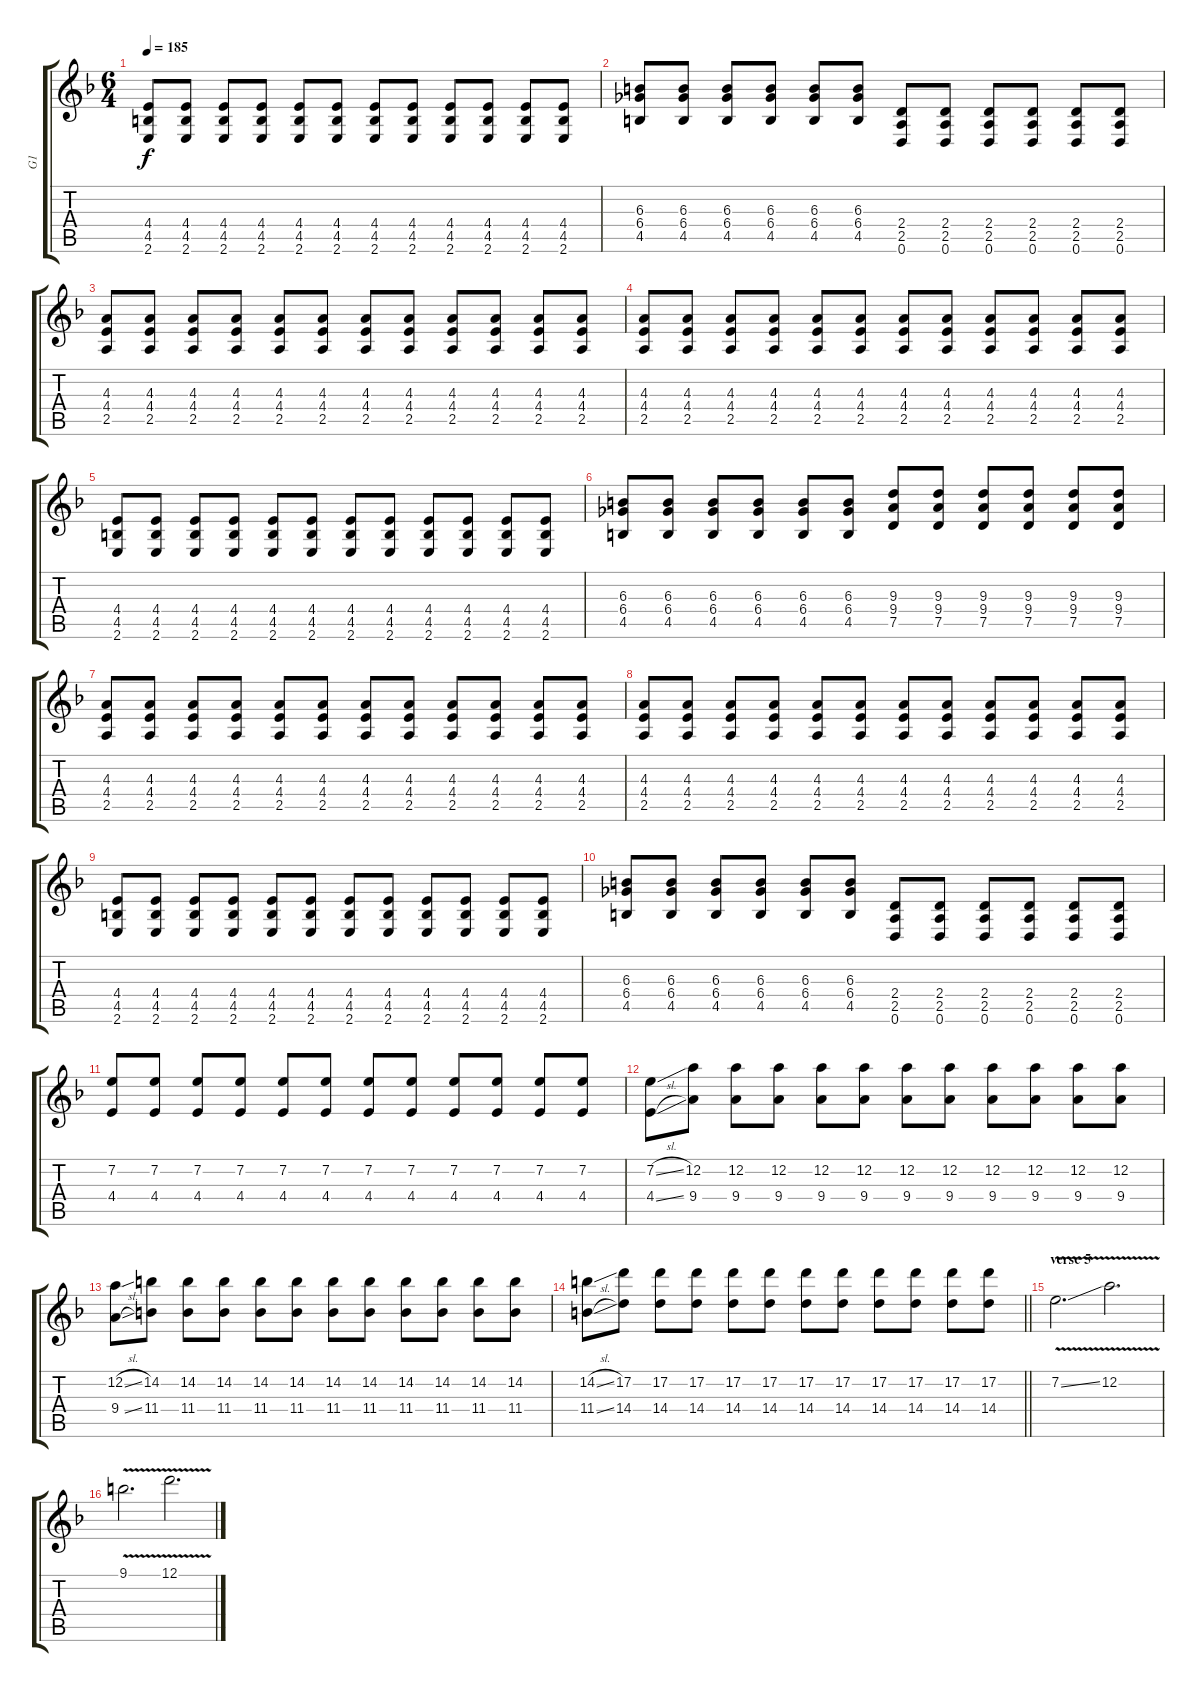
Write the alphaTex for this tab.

\track ("G1" "G1") {instrument distortionguitar bank 5}
\staff {score tabs}
\tuning (D4 A3 F3 C3 G2 D2) {hide}
\ts (6 4)
\tempo 185
\clef g2
\ks dminor
(4.4 4.5 2.6).8{dy f} (4.4 4.5 2.6).8 (4.4 4.5 2.6).8 (4.4 4.5 2.6).8 (4.4 4.5 2.6).8 (4.4 4.5 2.6).8 (4.4 4.5 2.6).8 (4.4 4.5 2.6).8 (4.4 4.5 2.6).8 (4.4 4.5 2.6).8 (4.4 4.5 2.6).8 (4.4 4.5 2.6).8 |
(6.3 6.4 4.5).8 (6.3 6.4 4.5).8 (6.3 6.4 4.5).8 (6.3 6.4 4.5).8 (6.3 6.4 4.5).8 (6.3 6.4 4.5).8 (2.4 2.5 0.6).8 (2.4 2.5 0.6).8 (2.4 2.5 0.6).8 (2.4 2.5 0.6).8 (2.4 2.5 0.6).8 (2.4 2.5 0.6).8 |
(4.3 4.4 2.5).8 (4.3 4.4 2.5).8 (4.3 4.4 2.5).8 (4.3 4.4 2.5).8 (4.3 4.4 2.5).8 (4.3 4.4 2.5).8 (4.3 4.4 2.5).8 (4.3 4.4 2.5).8 (4.3 4.4 2.5).8 (4.3 4.4 2.5).8 (4.3 4.4 2.5).8 (4.3 4.4 2.5).8 |
(4.3 4.4 2.5).8 (4.3 4.4 2.5).8 (4.3 4.4 2.5).8 (4.3 4.4 2.5).8 (4.3 4.4 2.5).8 (4.3 4.4 2.5).8 (4.3 4.4 2.5).8 (4.3 4.4 2.5).8 (4.3 4.4 2.5).8 (4.3 4.4 2.5).8 (4.3 4.4 2.5).8 (4.3 4.4 2.5).8 |
(4.4 4.5 2.6).8 (4.4 4.5 2.6).8 (4.4 4.5 2.6).8 (4.4 4.5 2.6).8 (4.4 4.5 2.6).8 (4.4 4.5 2.6).8 (4.4 4.5 2.6).8 (4.4 4.5 2.6).8 (4.4 4.5 2.6).8 (4.4 4.5 2.6).8 (4.4 4.5 2.6).8 (4.4 4.5 2.6).8 |
(6.3 6.4 4.5).8 (6.3 6.4 4.5).8 (6.3 6.4 4.5).8 (6.3 6.4 4.5).8 (6.3 6.4 4.5).8 (6.3 6.4 4.5).8 (9.3 9.4 7.5).8 (9.3 9.4 7.5).8 (9.3 9.4 7.5).8 (9.3 9.4 7.5).8 (9.3 9.4 7.5).8 (9.3 9.4 7.5).8 |
(4.3 4.4 2.5).8 (4.3 4.4 2.5).8 (4.3 4.4 2.5).8 (4.3 4.4 2.5).8 (4.3 4.4 2.5).8 (4.3 4.4 2.5).8 (4.3 4.4 2.5).8 (4.3 4.4 2.5).8 (4.3 4.4 2.5).8 (4.3 4.4 2.5).8 (4.3 4.4 2.5).8 (4.3 4.4 2.5).8 |
(4.3 4.4 2.5).8 (4.3 4.4 2.5).8 (4.3 4.4 2.5).8 (4.3 4.4 2.5).8 (4.3 4.4 2.5).8 (4.3 4.4 2.5).8 (4.3 4.4 2.5).8 (4.3 4.4 2.5).8 (4.3 4.4 2.5).8 (4.3 4.4 2.5).8 (4.3 4.4 2.5).8 (4.3 4.4 2.5).8 |
(4.4 4.5 2.6).8 (4.4 4.5 2.6).8 (4.4 4.5 2.6).8 (4.4 4.5 2.6).8 (4.4 4.5 2.6).8 (4.4 4.5 2.6).8 (4.4 4.5 2.6).8 (4.4 4.5 2.6).8 (4.4 4.5 2.6).8 (4.4 4.5 2.6).8 (4.4 4.5 2.6).8 (4.4 4.5 2.6).8 |
(6.3 6.4 4.5).8 (6.3 6.4 4.5).8 (6.3 6.4 4.5).8 (6.3 6.4 4.5).8 (6.3 6.4 4.5).8 (6.3 6.4 4.5).8 (2.4 2.5 0.6).8 (2.4 2.5 0.6).8 (2.4 2.5 0.6).8 (2.4 2.5 0.6).8 (2.4 2.5 0.6).8 (2.4 2.5 0.6).8 |
(7.2 4.4).8 (7.2 4.4).8 (7.2 4.4).8 (7.2 4.4).8 (7.2 4.4).8 (7.2 4.4).8 (7.2 4.4).8 (7.2 4.4).8 (7.2 4.4).8 (7.2 4.4).8 (7.2 4.4).8 (7.2 4.4).8 |
(7.2{sl} 4.4{sl}).8 (12.2 9.4).8 (12.2 9.4).8 (12.2 9.4).8 (12.2 9.4).8 (12.2 9.4).8 (12.2 9.4).8 (12.2 9.4).8 (12.2 9.4).8 (12.2 9.4).8 (12.2 9.4).8 (12.2 9.4).8 |
(12.2{sl} 9.4{sl}).8 (14.2 11.4).8 (14.2 11.4).8 (14.2 11.4).8 (14.2 11.4).8 (14.2 11.4).8 (14.2 11.4).8 (14.2 11.4).8 (14.2 11.4).8 (14.2 11.4).8 (14.2 11.4).8 (14.2 11.4).8 |
\barLineRight lightlight
(14.2{sl} 11.4{sl}).8 (17.2 14.4).8 (17.2 14.4).8 (17.2 14.4).8 (17.2 14.4).8 (17.2 14.4).8 (17.2 14.4).8 (17.2 14.4).8 (17.2 14.4).8 (17.2 14.4).8 (17.2 14.4).8 (17.2 14.4).8 |
\section ("" "verse 5")
7.2{v ss}.2{d} 12.2{v}.2{d} |
9.1{v}.2{d} 12.1{v}.2{d}
